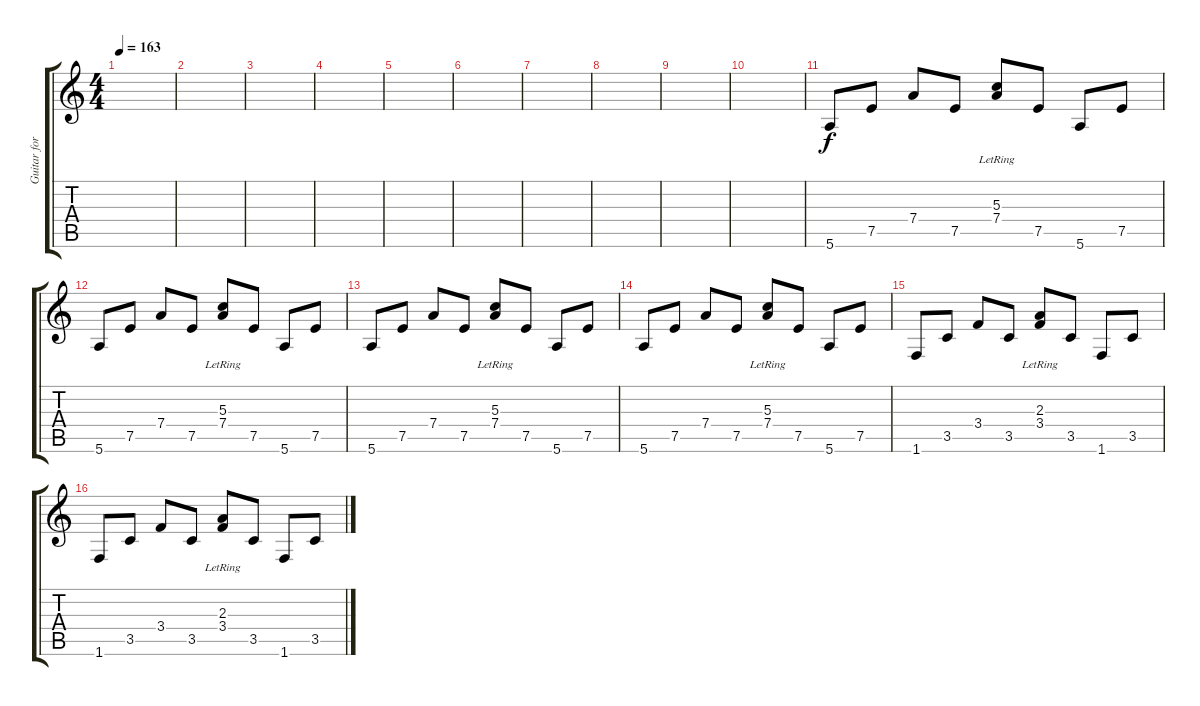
\track ("Guitar for clean phases" "Guitar for") {instrument electricguitarjazz}
\staff {score tabs}
\tuning (E4 B3 G3 D3 A2 E2) {hide}
\ts (4 4)
\tempo 163
\clef g2
\ks c
|
|
|
|
|
|
|
|
|
|
5.6.8 7.5.8 7.4.8 7.5.8 (5.3{lr} 7.4{lr}).8 7.5.8 5.6.8 7.5.8 |
5.6.8 7.5.8 7.4.8 7.5.8 (5.3{lr} 7.4{lr}).8 7.5.8 5.6.8 7.5.8 |
5.6.8 7.5.8 7.4.8 7.5.8 (5.3{lr} 7.4{lr}).8 7.5.8 5.6.8 7.5.8 |
5.6.8 7.5.8 7.4.8 7.5.8 (5.3{lr} 7.4{lr}).8 7.5.8 5.6.8 7.5.8 |
1.6.8 3.5.8 3.4.8 3.5.8 (2.3{lr} 3.4{lr}).8 3.5.8 1.6.8 3.5.8 |
1.6.8 3.5.8 3.4.8 3.5.8 (2.3{lr} 3.4{lr}).8 3.5.8 1.6.8 3.5.8
